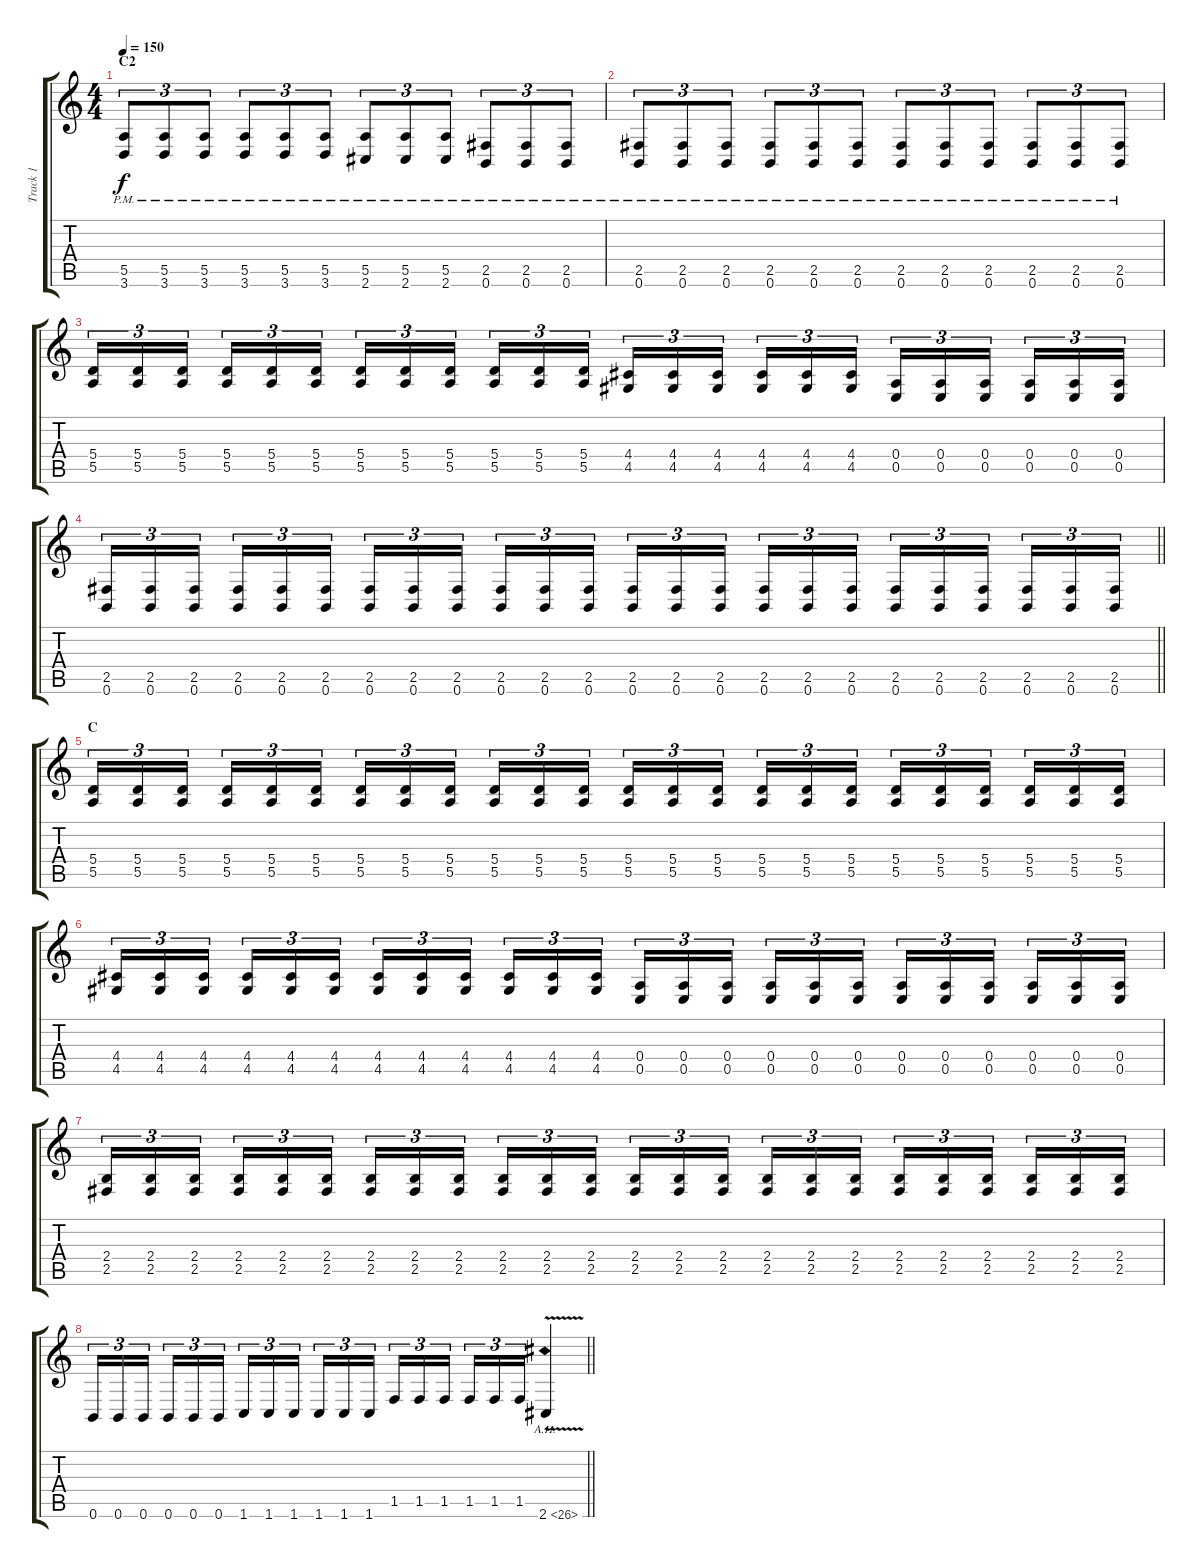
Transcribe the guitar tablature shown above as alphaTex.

\track ("Track 1" "Track 1") {instrument distortionguitar}
\staff {score tabs}
\tuning (B3 Gb3 D3 A2 E2 B1) {hide}
\ts (4 4)
\section ("" "C2")
\tempo 150
\clef g2
\ks c
(5.5{pm} 3.6{pm}).8{tu (3 2) dy f} (5.5{pm} 3.6{pm}).8{tu (3 2)} (5.5{pm} 3.6{pm}).8{tu (3 2)} (5.5{pm} 3.6{pm}).8{tu (3 2)} (5.5{pm} 3.6{pm}).8{tu (3 2)} (5.5{pm} 3.6{pm}).8{tu (3 2)} (5.5{pm} 2.6{pm}).8{tu (3 2)} (5.5{pm} 2.6{pm}).8{tu (3 2)} (5.5{pm} 2.6{pm}).8{tu (3 2)} (2.5{pm} 0.6{pm}).8{tu (3 2)} (2.5{pm} 0.6{pm}).8{tu (3 2)} (2.5{pm} 0.6{pm}).8{tu (3 2)} |
(2.5{pm} 0.6{pm}).8{tu (3 2)} (2.5{pm} 0.6{pm}).8{tu (3 2)} (2.5{pm} 0.6{pm}).8{tu (3 2)} (2.5{pm} 0.6{pm}).8{tu (3 2)} (2.5{pm} 0.6{pm}).8{tu (3 2)} (2.5{pm} 0.6{pm}).8{tu (3 2)} (2.5{pm} 0.6{pm}).8{tu (3 2)} (2.5{pm} 0.6{pm}).8{tu (3 2)} (2.5{pm} 0.6{pm}).8{tu (3 2)} (2.5{pm} 0.6{pm}).8{tu (3 2)} (2.5{pm} 0.6{pm}).8{tu (3 2)} (2.5{pm} 0.6{pm}).8{tu (3 2)} |
(5.4 5.5).16{tu (3 2)} (5.4 5.5).16{tu (3 2)} (5.4 5.5).16{tu (3 2) beam splitsecondary} (5.4 5.5).16{tu (3 2)} (5.4 5.5).16{tu (3 2)} (5.4 5.5).16{tu (3 2)} (5.4 5.5).16{tu (3 2)} (5.4 5.5).16{tu (3 2)} (5.4 5.5).16{tu (3 2) beam splitsecondary} (5.4 5.5).16{tu (3 2)} (5.4 5.5).16{tu (3 2)} (5.4 5.5).16{tu (3 2)} (4.4 4.5).16{tu (3 2)} (4.4 4.5).16{tu (3 2)} (4.4 4.5).16{tu (3 2) beam splitsecondary} (4.4 4.5).16{tu (3 2)} (4.4 4.5).16{tu (3 2)} (4.4 4.5).16{tu (3 2)} (0.4 0.5).16{tu (3 2)} (0.4 0.5).16{tu (3 2)} (0.4 0.5).16{tu (3 2) beam splitsecondary} (0.4 0.5).16{tu (3 2)} (0.4 0.5).16{tu (3 2)} (0.4 0.5).16{tu (3 2)} |
\barLineRight lightlight
(2.5 0.6).16{tu (3 2)} (2.5 0.6).16{tu (3 2)} (2.5 0.6).16{tu (3 2) beam splitsecondary} (2.5 0.6).16{tu (3 2)} (2.5 0.6).16{tu (3 2)} (2.5 0.6).16{tu (3 2)} (2.5 0.6).16{tu (3 2)} (2.5 0.6).16{tu (3 2)} (2.5 0.6).16{tu (3 2) beam splitsecondary} (2.5 0.6).16{tu (3 2)} (2.5 0.6).16{tu (3 2)} (2.5 0.6).16{tu (3 2)} (2.5 0.6).16{tu (3 2)} (2.5 0.6).16{tu (3 2)} (2.5 0.6).16{tu (3 2) beam splitsecondary} (2.5 0.6).16{tu (3 2)} (2.5 0.6).16{tu (3 2)} (2.5 0.6).16{tu (3 2)} (2.5 0.6).16{tu (3 2)} (2.5 0.6).16{tu (3 2)} (2.5 0.6).16{tu (3 2) beam splitsecondary} (2.5 0.6).16{tu (3 2)} (2.5 0.6).16{tu (3 2)} (2.5 0.6).16{tu (3 2)} |
\section ("" "C")
(5.4 5.5).16{tu (3 2)} (5.4 5.5).16{tu (3 2)} (5.4 5.5).16{tu (3 2) beam splitsecondary} (5.4 5.5).16{tu (3 2)} (5.4 5.5).16{tu (3 2)} (5.4 5.5).16{tu (3 2)} (5.4 5.5).16{tu (3 2)} (5.4 5.5).16{tu (3 2)} (5.4 5.5).16{tu (3 2) beam splitsecondary} (5.4 5.5).16{tu (3 2)} (5.4 5.5).16{tu (3 2)} (5.4 5.5).16{tu (3 2)} (5.4 5.5).16{tu (3 2)} (5.4 5.5).16{tu (3 2)} (5.4 5.5).16{tu (3 2) beam splitsecondary} (5.4 5.5).16{tu (3 2)} (5.4 5.5).16{tu (3 2)} (5.4 5.5).16{tu (3 2)} (5.4 5.5).16{tu (3 2)} (5.4 5.5).16{tu (3 2)} (5.4 5.5).16{tu (3 2) beam splitsecondary} (5.4 5.5).16{tu (3 2)} (5.4 5.5).16{tu (3 2)} (5.4 5.5).16{tu (3 2)} |
(4.4 4.5).16{tu (3 2)} (4.4 4.5).16{tu (3 2)} (4.4 4.5).16{tu (3 2) beam splitsecondary} (4.4 4.5).16{tu (3 2)} (4.4 4.5).16{tu (3 2)} (4.4 4.5).16{tu (3 2)} (4.4 4.5).16{tu (3 2)} (4.4 4.5).16{tu (3 2)} (4.4 4.5).16{tu (3 2) beam splitsecondary} (4.4 4.5).16{tu (3 2)} (4.4 4.5).16{tu (3 2)} (4.4 4.5).16{tu (3 2)} (0.4 0.5).16{tu (3 2)} (0.4 0.5).16{tu (3 2)} (0.4 0.5).16{tu (3 2) beam splitsecondary} (0.4 0.5).16{tu (3 2)} (0.4 0.5).16{tu (3 2)} (0.4 0.5).16{tu (3 2)} (0.4 0.5).16{tu (3 2)} (0.4 0.5).16{tu (3 2)} (0.4 0.5).16{tu (3 2) beam splitsecondary} (0.4 0.5).16{tu (3 2)} (0.4 0.5).16{tu (3 2)} (0.4 0.5).16{tu (3 2)} |
(2.4 2.5).16{tu (3 2)} (2.4 2.5).16{tu (3 2)} (2.4 2.5).16{tu (3 2) beam splitsecondary} (2.4 2.5).16{tu (3 2)} (2.4 2.5).16{tu (3 2)} (2.4 2.5).16{tu (3 2)} (2.4 2.5).16{tu (3 2)} (2.4 2.5).16{tu (3 2)} (2.4 2.5).16{tu (3 2) beam splitsecondary} (2.4 2.5).16{tu (3 2)} (2.4 2.5).16{tu (3 2)} (2.4 2.5).16{tu (3 2)} (2.4 2.5).16{tu (3 2)} (2.4 2.5).16{tu (3 2)} (2.4 2.5).16{tu (3 2) beam splitsecondary} (2.4 2.5).16{tu (3 2)} (2.4 2.5).16{tu (3 2)} (2.4 2.5).16{tu (3 2)} (2.4 2.5).16{tu (3 2)} (2.4 2.5).16{tu (3 2)} (2.4 2.5).16{tu (3 2) beam splitsecondary} (2.4 2.5).16{tu (3 2)} (2.4 2.5).16{tu (3 2)} (2.4 2.5).16{tu (3 2)} |
\barLineRight lightlight
0.6.16{tu (3 2)} 0.6.16{tu (3 2)} 0.6.16{tu (3 2) beam splitsecondary} 0.6.16{tu (3 2)} 0.6.16{tu (3 2)} 0.6.16{tu (3 2)} 1.6.16{tu (3 2)} 1.6.16{tu (3 2)} 1.6.16{tu (3 2) beam splitsecondary} 1.6.16{tu (3 2)} 1.6.16{tu (3 2)} 1.6.16{tu (3 2)} 1.5.16{tu (3 2)} 1.5.16{tu (3 2)} 1.5.16{tu (3 2) beam splitsecondary} 1.5.16{tu (3 2)} 1.5.16{tu (3 2)} 1.5.16{tu (3 2)} 2.6{ah 24 v}.4
